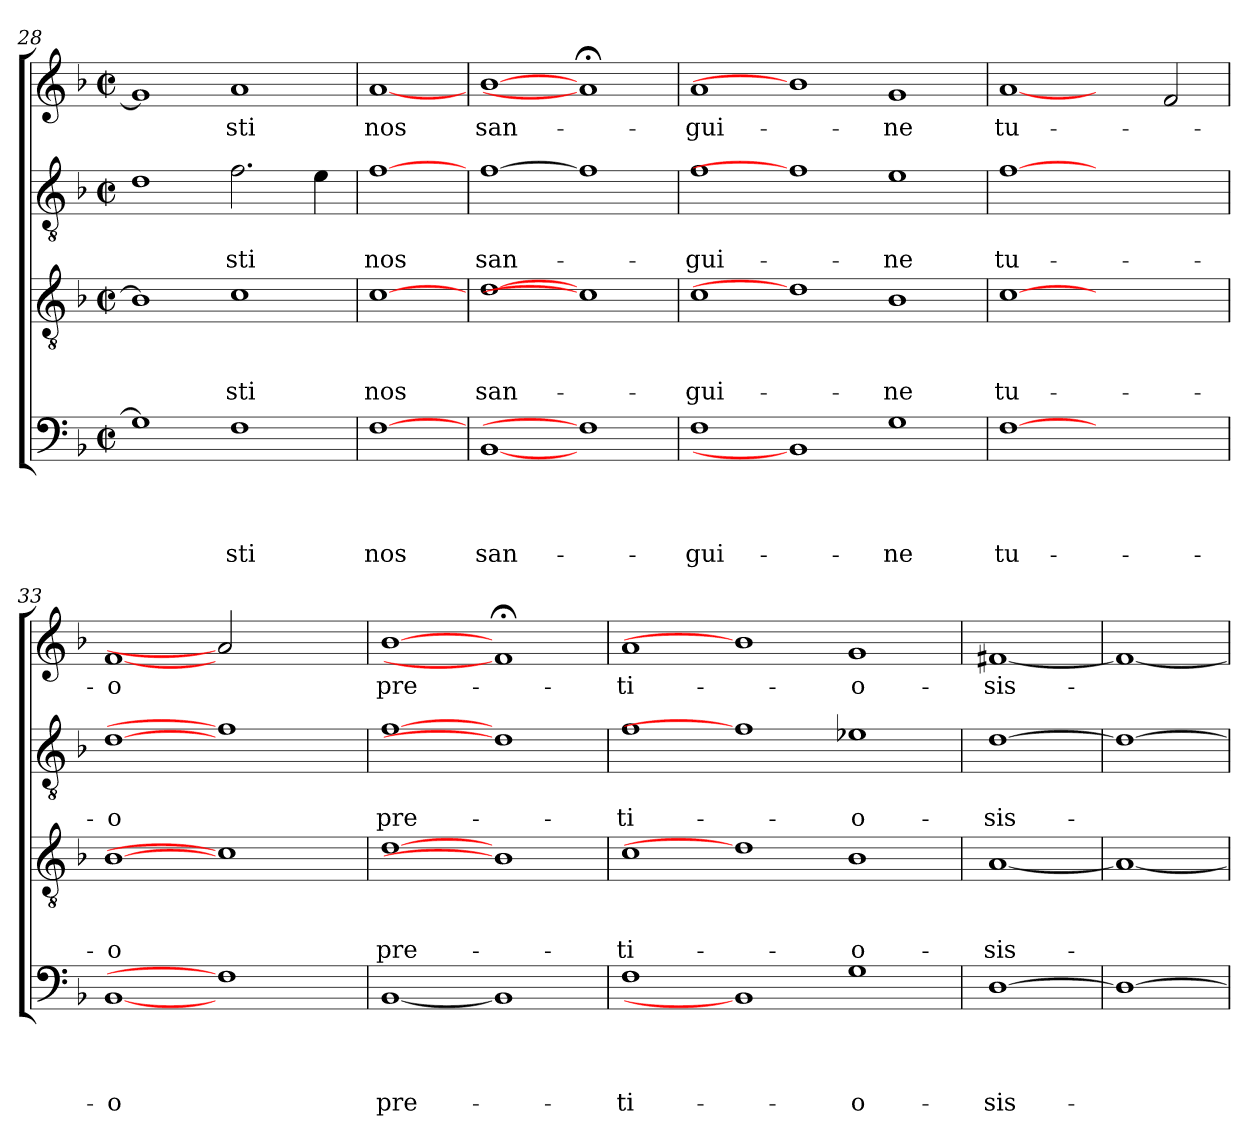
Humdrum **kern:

**kern	**text	**text	**text	**text	**kern	**text	**text	**text	**kern	**text	**text	**kern	**text
*part4	*part4	*part4	*part4	*part4	*part3	*part3	*part3	*part3	*part2	*part2	*part2	*part1	*part1
*staff4	*staff4	*staff4	*staff4	*staff4	*staff3	*staff3	*staff3	*staff3	*staff2	*staff2	*staff2	*staff1	*staff1
*clefF4	*	*	*	*	*clefGv2	*	*	*	*clefGv2	*	*	*clefG2	*
*k[b-]	*	*	*	*	*k[b-]	*	*	*	*k[b-]	*	*	*k[b-]	*
*F:	*	*	*	*	*F:	*	*	*	*F:	*	*	*F:	*
*M2/2	*	*	*	*	*M2/2	*	*	*	*M2/2	*	*	*M2/2	*
*met(c|)	*	*	*	*	*met(c|)	*	*	*	*met(c|)	*	*	*met(c|)	*
=28	=28	=28	=28	=28	=28	=28	=28	=28	=28	=28	=28	=28	=28
1G]	.	.	.	.	1B-]	.	.	.	1d	.	.	1g]	.
1F	.	.	.	-sti	1c	.	.	-sti	2.f\	.	-sti	1a	-sti
.	.	.	.	.	.	.	.	.	4e\	.	.	.	.
=29	=29	=29	=29	=29	=29	=29	=29	=29	=29	=29	=29	=29	=29
[1F	.	.	.	nos	[1c	.	.	nos	[1f	.	nos	[1a	nos
=30	=30	=30	=30	=30	=30	=30	=30	=30	=30	=30	=30	=30	=30
[1BB-	.	.	.	san-	[1d	.	.	san-	[1f	.	san-	[1b-	san-
1F]	.	.	.	.	1c]	.	.	.	1f]	.	.	1a;<]	.
!!LO:LB:g=z
=31	=31	=31	=31	=31	=31	=31	=31	=31	=31	=31	=31	=31	=31
1F	.	.	.	-gui-	1c	.	.	-gui-	1f	.	-gui-	1a	-gui-
1BB-]	.	.	.	.	1d]	.	.	.	1f]	.	.	1b-]	.
1G	.	.	.	-ne	1B-	.	.	-ne	1e	.	-ne	1g	-ne
=32	=32	=32	=32	=32	=32	=32	=32	=32	=32	=32	=32	=32	=32
[1F	.	.	.	tu-	[1c	.	.	tu-	[1f	.	tu-	[1a	tu-
1ryy	.	.	.	.	1ryy	.	.	.	1ryy	.	.	2ryy	.
.	.	.	.	.	.	.	.	.	.	.	.	2f/	.
=33	=33	=33	=33	=33	=33	=33	=33	=33	=33	=33	=33	=33	=33
[1BB-	.	.	.	-o	[1B-	.	.	-o	[1d	.	-o	[1f	-o
1F]	.	.	.	.	1c]	.	.	.	1f]	.	.	2a]	.
.	.	.	.	.	.	.	.	.	.	.	.	2ryy	.
=34	=34	=34	=34	=34	=34	=34	=34	=34	=34	=34	=34	=34	=34
[1BB-	.	.	.	pre-	[1d	.	.	pre-	[1f	.	pre-	[1b-	pre-
1BB-]	.	.	.	.	1B-]	.	.	.	1d]	.	.	1f;<]	.
=35	=35	=35	=35	=35	=35	=35	=35	=35	=35	=35	=35	=35	=35
1F	.	.	.	-ti-	1c	.	.	-ti-	1f	.	-ti-	1a	-ti-
1BB-]	.	.	.	.	1d]	.	.	.	1f]	.	.	1b-]	.
1G	.	.	.	-o-	1B-	.	.	-o-	1e-X	.	-o-	1g	-o-
=36	=36	=36	=36	=36	=36	=36	=36	=36	=36	=36	=36	=36	=36
[1D	.	.	.	-sis-	[1A	.	.	-sis-	[1d	.	-sis-	[1f#X	-sis-
=37	=37	=37	=37	=37	=37	=37	=37	=37	=37	=37	=37	=37	=37
1D_	.	.	.	.	1A_	.	.	.	1d_	.	.	1f#_	.
=	=	=	=	=	=	=	=	=	=	=	=	=	=
*-	*-	*-	*-	*-	*-	*-	*-	*-	*-	*-	*-	*-	*-
